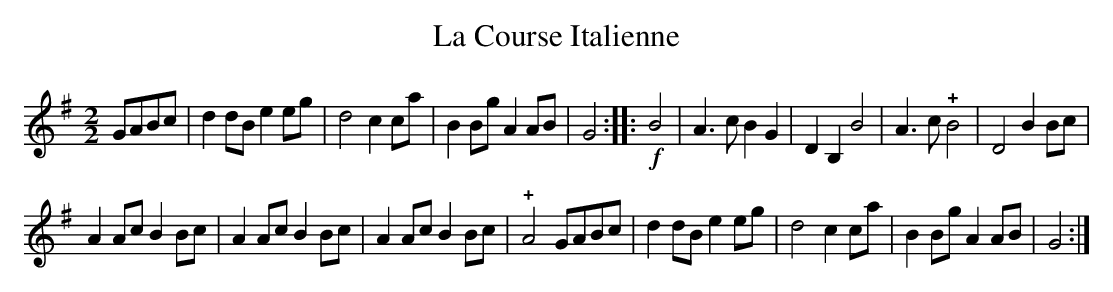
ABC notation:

X:1
T: La Course Italienne
M: 2/2
L: 1/8
K: G
GABc |\
d2dB e2eg | d4 c2ca | B2Bg A2AB | G4 :|\
|: !f!B4 |\
A3c B2G2 | D2B,2 B4 | A3c !+!B4 | D4 B2Bc |
A2Ac B2Bc | A2Ac B2Bc | A2Ac B2Bc | !+!A4 GABc |\
d2dB e2eg | d4 c2ca | B2Bg A2AB | G4 :|
